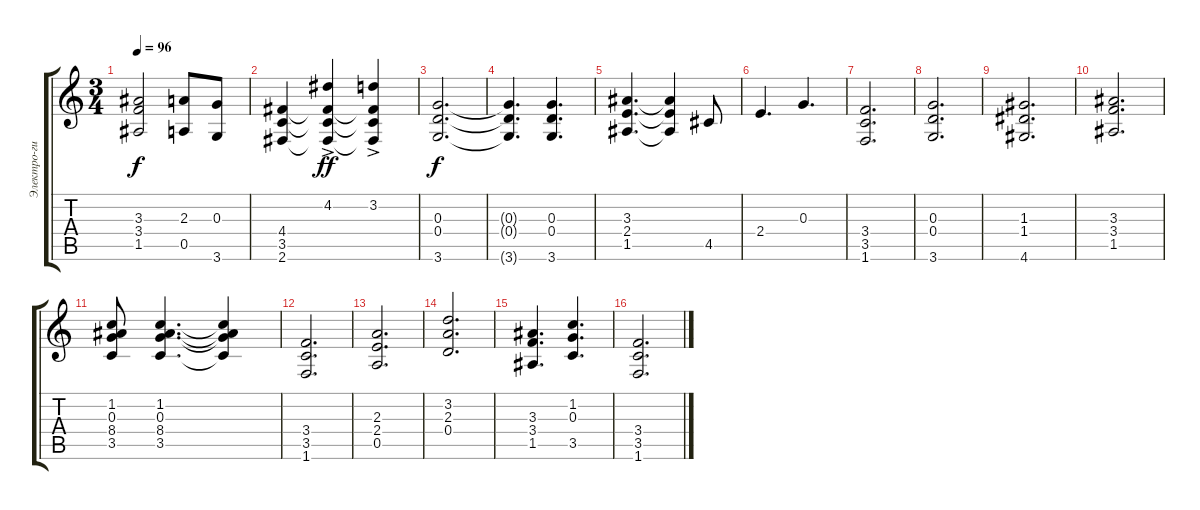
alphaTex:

\track ("Электро-гитара 1" "Электро-ги") {instrument distortionguitar}
\staff {score tabs}
\tuning (E4 B3 G3 D3 A2 E2) {hide}
\ts (3 4)
\tempo 96
\clef g2
\ks c
(3.3 3.4 1.5).2{dy f} (2.3 0.5).8 (0.3 3.6).8 |
(4.4 3.5 2.6).4 (4.2{ac} 4.4{t} 3.5{t} 2.6{t}).4{dy ff} (3.2{ac} 4.4{t} 3.5{t} 2.6{t}).4 |
(0.3 0.4 3.6).2{d dy f} |
(0.3{t} 0.4{t} 3.6{t}).4{d} (0.3 0.4 3.6).4{d} |
(3.3 2.4 1.5).4{d} (3.3{t} 2.4{t} 1.5{t}).4 4.5.8 |
2.4.4{d} 0.3.4{d} |
(3.4 3.5 1.6).2{d} |
(0.3 0.4 3.6).2{d} |
(1.3 1.4 4.6).2{d} |
(3.3 3.4 1.5).2{d} |
(1.2 0.3 8.4 3.5).8 (1.2 0.3 8.4 3.5).4{d} (1.2{t} 0.3{t} 8.4{t} 3.5{t}).4 |
(3.4 3.5 1.6).2{d} |
(2.3 2.4 0.5).2{d} |
(3.2 2.3 0.4).2{d} |
(3.3 3.4 1.5).4{d} (1.2 0.3 3.5).4{d} |
(3.4 3.5 1.6).2{d}
